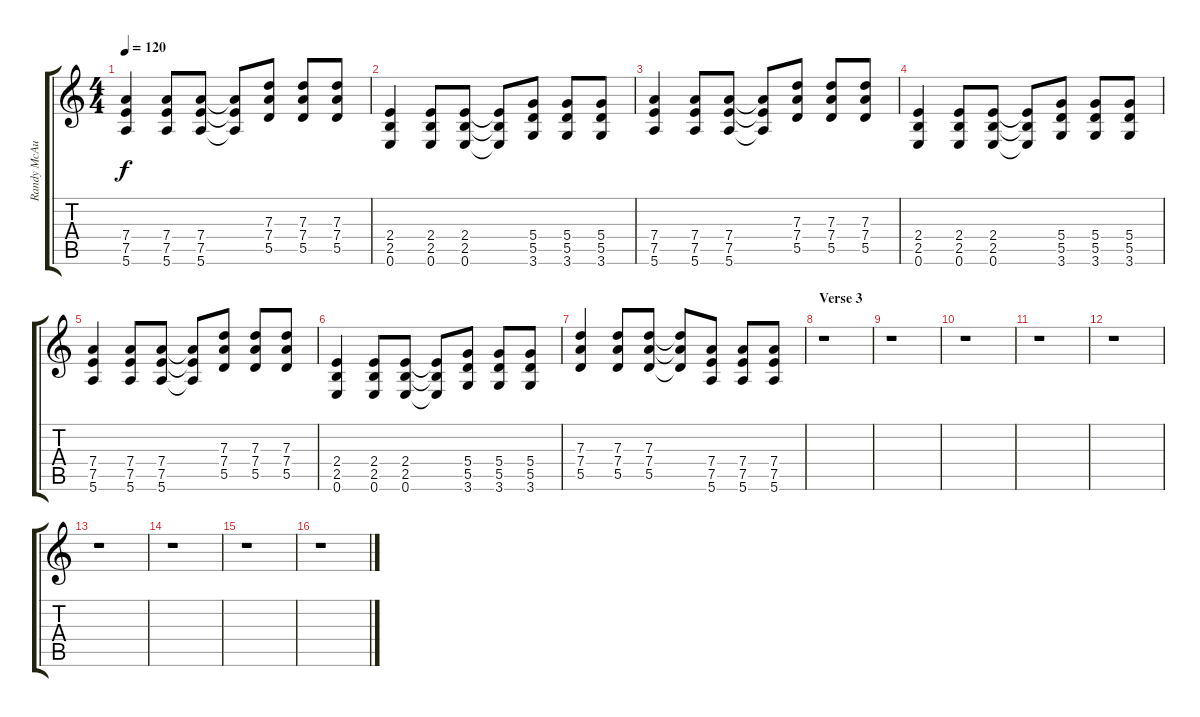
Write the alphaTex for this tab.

\track ("Randy McAuliffe " "Randy McAu") {instrument electricguitarclean}
\staff {score tabs}
\tuning (E4 B3 G3 D3 A2 E2) {hide}
\ts (4 4)
\tempo 120
\clef g2
\ks c
(7.4 7.5 5.6).4{dy f} (7.4 7.5 5.6).8 (7.4 7.5 5.6).8 (7.4{t} 7.5{t} 5.6{t}).8 (7.3 7.4 5.5).8 (7.3 7.4 5.5).8 (7.3 7.4 5.5).8 |
(2.4 2.5 0.6).4 (2.4 2.5 0.6).8 (2.4 2.5 0.6).8 (2.4{t} 2.5{t} 0.6{t}).8 (5.4 5.5 3.6).8 (5.4 5.5 3.6).8 (5.4 5.5 3.6).8 |
(7.4 7.5 5.6).4 (7.4 7.5 5.6).8 (7.4 7.5 5.6).8 (7.4{t} 7.5{t} 5.6{t}).8 (7.3 7.4 5.5).8 (7.3 7.4 5.5).8 (7.3 7.4 5.5).8 |
(2.4 2.5 0.6).4 (2.4 2.5 0.6).8 (2.4 2.5 0.6).8 (2.4{t} 2.5{t} 0.6{t}).8 (5.4 5.5 3.6).8 (5.4 5.5 3.6).8 (5.4 5.5 3.6).8 |
(7.4 7.5 5.6).4 (7.4 7.5 5.6).8 (7.4 7.5 5.6).8 (7.4{t} 7.5{t} 5.6{t}).8 (7.3 7.4 5.5).8 (7.3 7.4 5.5).8 (7.3 7.4 5.5).8 |
(2.4 2.5 0.6).4 (2.4 2.5 0.6).8 (2.4 2.5 0.6).8 (2.4{t} 2.5{t} 0.6{t}).8 (5.4 5.5 3.6).8 (5.4 5.5 3.6).8 (5.4 5.5 3.6).8 |
(7.3 7.4 5.5).4 (7.3 7.4 5.5).8 (7.3 7.4 5.5).8 (7.3{t} 7.4{t} 5.5{t}).8 (7.4 7.5 5.6).8 (7.4 7.5 5.6).8 (7.4 7.5 5.6).8{volume 16} |
\section ("" "Verse 3")
r.1 |
r.1 |
r.1 |
r.1 |
r.1 |
r.1 |
r.1 |
r.1 |
r.1
